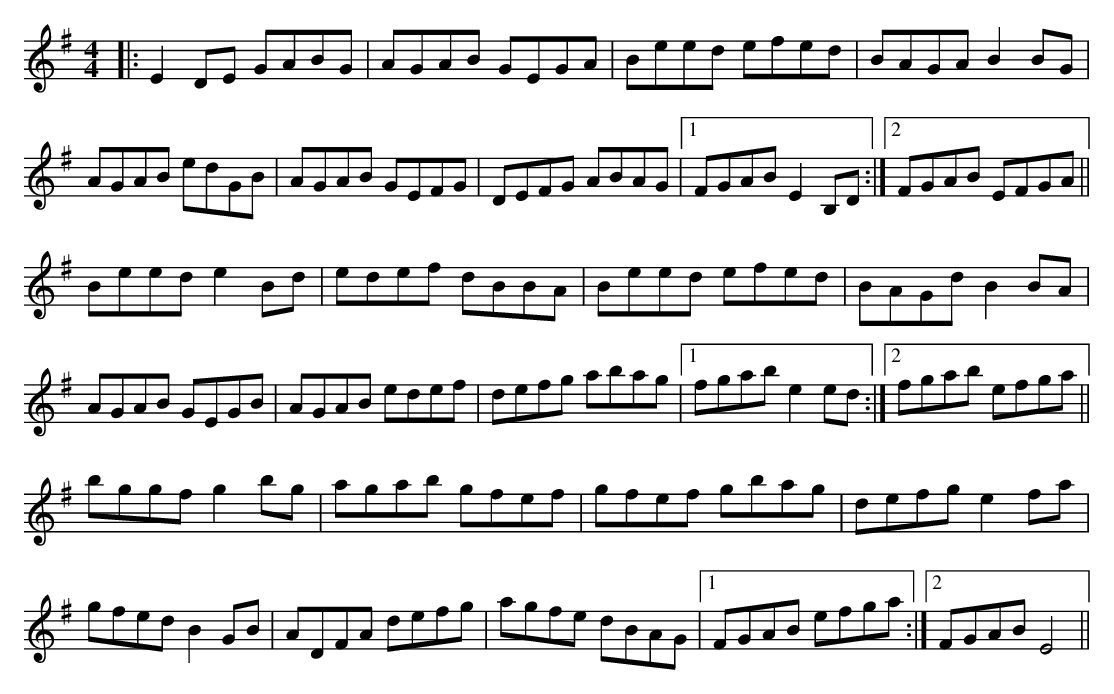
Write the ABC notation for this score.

X:1
M:4/4
K:Emin
|:E2 DE GABG|AGAB GEGA|Beed efed|BAGA B2 BG|
AGAB edGB|AGAB GEFG|DEFG ABAG|1 FGAB E2 B,D:|2 FGAB EFGA||
Beed e2 Bd|edef dBBA|Beed efed|BAGd B2 BA|
AGAB GEGB|AGAB edef|defg abag|1 fgab e2 ed:|2 fgab efga||
bggf g2 bg|agab gfef|gfef gbag|defg e2 fa|
gfed B2 GB|ADFA defg|agfe dBAG|1 FGAB efga:|2 FGAB E4||
